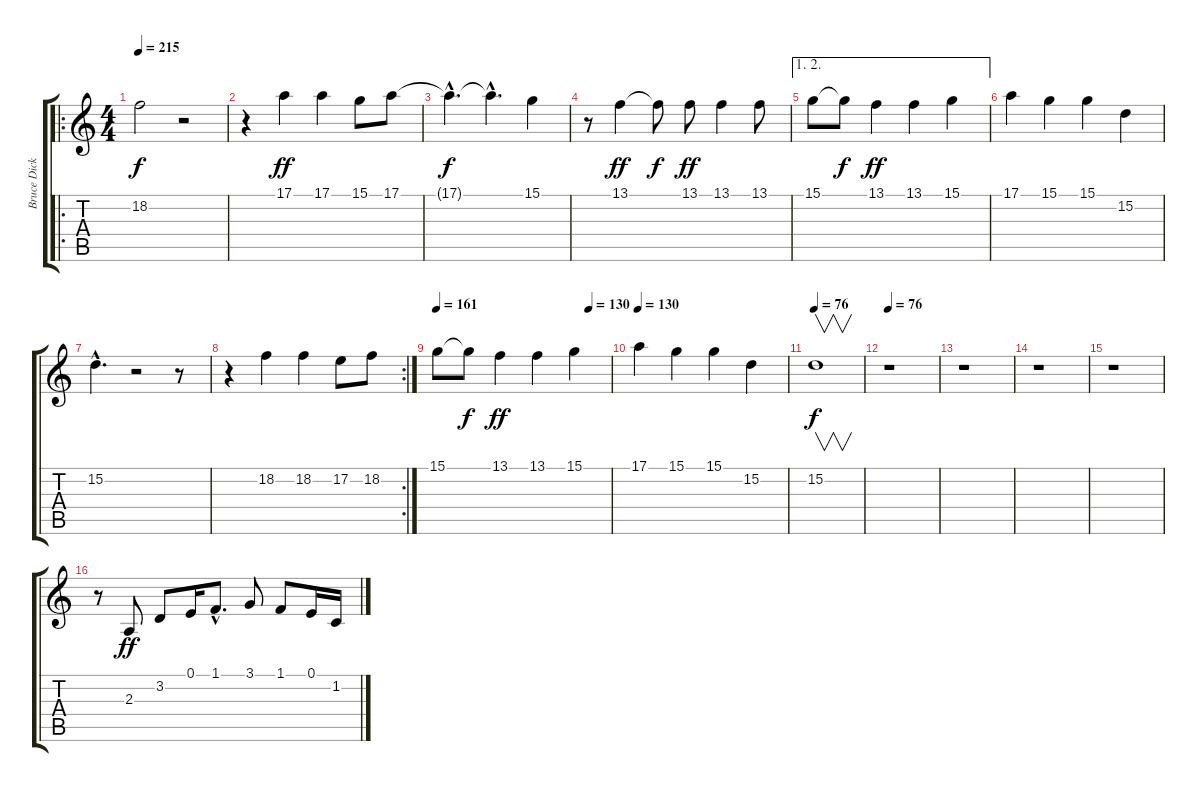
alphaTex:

\track ("Bruce Dickinson" "Bruce Dick") {instrument violin}
\staff {score tabs}
\tuning (E4 B3 G3 D3 A2 E2) {hide}
\ro
\ts (4 4)
\tempo 215
\clef g2
\ks c
18.2{t}.2{dy f} r.2 |
r.4 17.1.4{dy ff} 17.1.4 15.1.8 17.1.8 |
17.1{hac t}.4{d dy f} 17.1{hac t}.4{d} 15.1.4 |
r.8 13.1.4{dy ff} 13.1{t}.8{dy f} 13.1.8{dy ff} 13.1.4 13.1.8 |
\ae (1 2)
15.1.8 15.1{t}.8{dy f} 13.1.4{dy ff} 13.1.4 15.1.4 |
17.1.4 15.1.4 15.1.4 15.2.4 |
15.2{hac}.4{d} r.2 r.8 |
\rc 2
r.4 18.2.4 18.2.4 17.2.8 18.2.8 |
\tempo 161
\tempo (130 0.875)
15.1.8 15.1{t}.8{dy f} 13.1.4{dy ff} 13.1.4 15.1.4 |
\tempo 130
17.1.4 15.1.4 15.1.4 15.2.4 |
\tempo 76
15.2.1{v dy f} |
\tempo 76
r.1 |
r.1 |
r.1 |
r.1 |
r.8 2.3.8{dy ff} 3.2.8 0.1.16 1.1{hac}.8{d} 3.1.8 1.1.8 0.1.16 1.2.16
